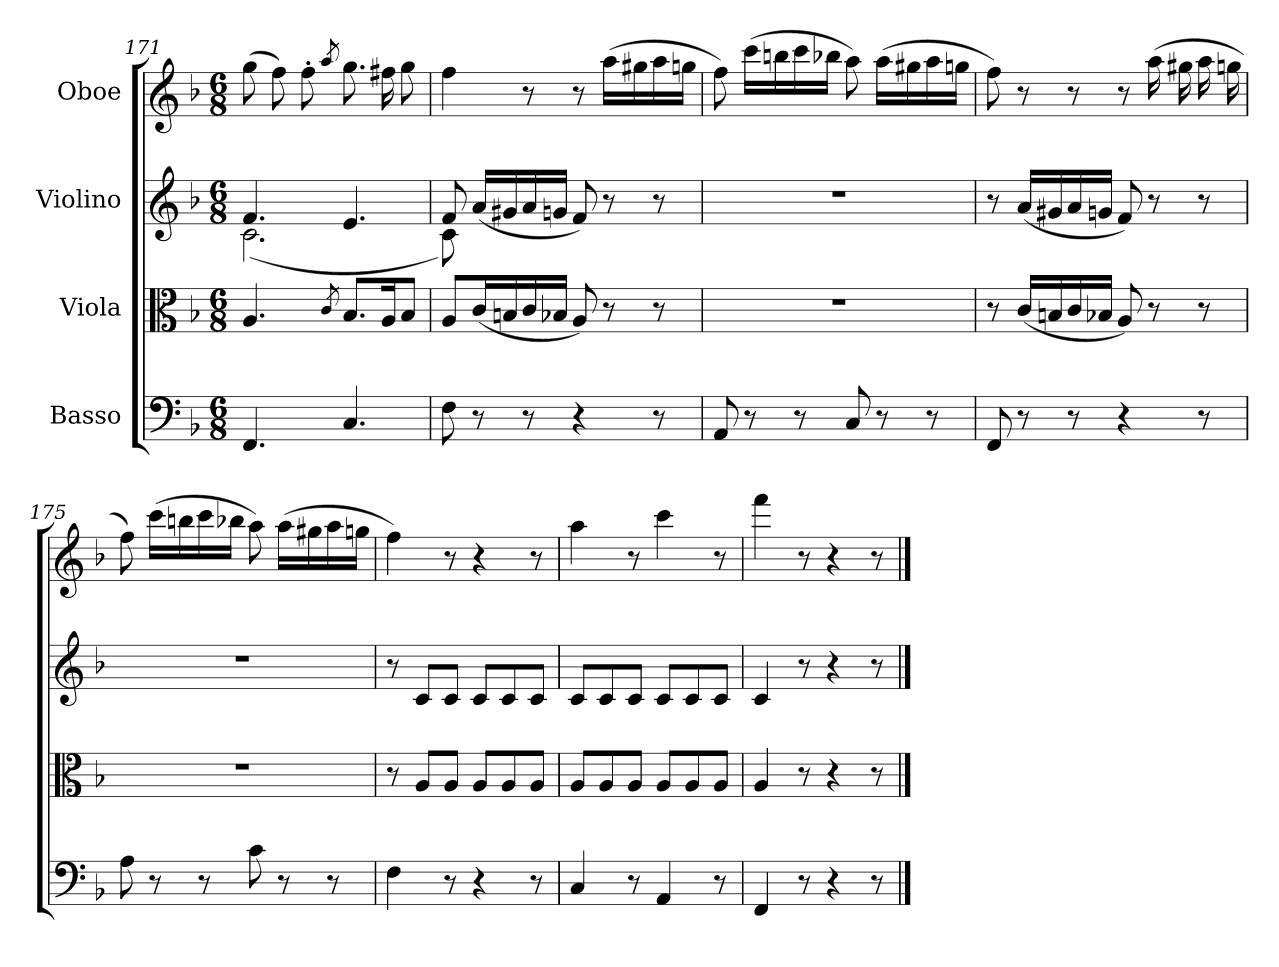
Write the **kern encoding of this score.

**kern	**kern	**kern	**kern
*part4	*part3	*part2	*part1
*staff4	*staff3	*staff2	*staff1
*I"Basso	*I"Viola	*I"Violino	*I"Oboe
!!LO:LB:g=z
*clefF4	*clefC3	*clefG2	*clefG2
*k[b-]	*k[b-]	*k[b-]	*k[b-]
*F:	*F:	*F:	*F:
*M6/8	*M6/8	*M6/8	*M6/8
=171	=171	=171	=171
*	*	*^	*
4.FFi/	4.Ai/	4.fi/	(2.ci\	(8ggi\L
.	.	.	.	8ffi\)
.	.	.	.	8ff'i\
.	8qci/L	.	.	8qaai/J
4.Ci/	8.B-i/L	4.ei/	.	8.ggi\L
.	16Ai/	.	.	16ff#Xi\
.	8B-i/J	.	.	8ggi\J
=172	=172	=172	=172	=172
8Fi\L	8Ai/L	8fi/	8ci\L)	4ffi\
8r	(16ci/	(16ai/L	8ryy	.
.	16Bni/	16g#Xi/	.	.
8r	16ci/	16ai/	8ryy	8r
.	16B-Xi/J	16gni/J	.	.
4r	8Ai/L)	8fi/L)	4.ryy	8r
.	8r	8r	.	(16aai\L
.	.	.	.	16gg#Xi\
8r	8r	8r	.	16aai\
.	.	.	.	16ggni\J
*	*	*v	*v	*
=173	=173	=173	=173
!	!LO:N:vis=1	!LO:N:vis=1	!
8AAi/L	2.r	2.r	8ffi\)
8r	.	.	(16ccci\L
.	.	.	16bbni\
8r	.	.	16ccci\
.	.	.	16bb-Xi\J
8Ci/L	.	.	8aai\)
8r	.	.	(16aai\L
.	.	.	16gg#Xi\
8r	.	.	16aai\
.	.	.	16ggni\J
=174	=174	=174	=174
8FFi/L	8r	8r	8ffi\L)
8r	(16ci/L	(16ai/L	8r
.	16Bni/	16g#Xi/	.
8r	16ci/	16ai/	8r
.	16B-Xi/J	16gni/J	.
4r	8Ai/L)	8fi/L)	8r
.	8r	8r	(16aai\L
.	.	.	16gg#Xi\
8r	8r	8r	16aai\
.	.	.	16ggni\J
!!LO:LB:g=z
=175	=175	=175	=175
!	!LO:N:vis=1	!LO:N:vis=1	!
8Ai\L	2.r	2.r	8ffi\)
8r	.	.	(16ccci\L
.	.	.	16bbni\
8r	.	.	16ccci\
.	.	.	16bb-Xi\J
8ci\L	.	.	8aai\)
8r	.	.	(16aai\L
.	.	.	16gg#Xi\
8r	.	.	16aai\
.	.	.	16ggni\J
=176	=176	=176	=176
4Fi\	8r	8r	4ffi\)
.	8Ai/L	8ci/L	.
8r	8Ai/J	8ci/J	8r
4r	8Ai/L	8ci/L	4r
.	8Ai/	8ci/	.
8r	8Ai/J	8ci/J	8r
=177	=177	=177	=177
4Ci/	8Ai/L	8ci/L	4aai\
.	8Ai/	8ci/	.
8r	8Ai/J	8ci/J	8r
4AAi/	8Ai/L	8ci/L	4ccci\
.	8Ai/	8ci/	.
8r	8Ai/J	8ci/J	8r
=178	=178	=178	=178
4FFi/	4Ai/	4ci/	4fffi\
8r	8r	8r	8r
4r	4r	4r	4r
8r	8r	8r	8r
==	==	==	==
*-	*-	*-	*-
